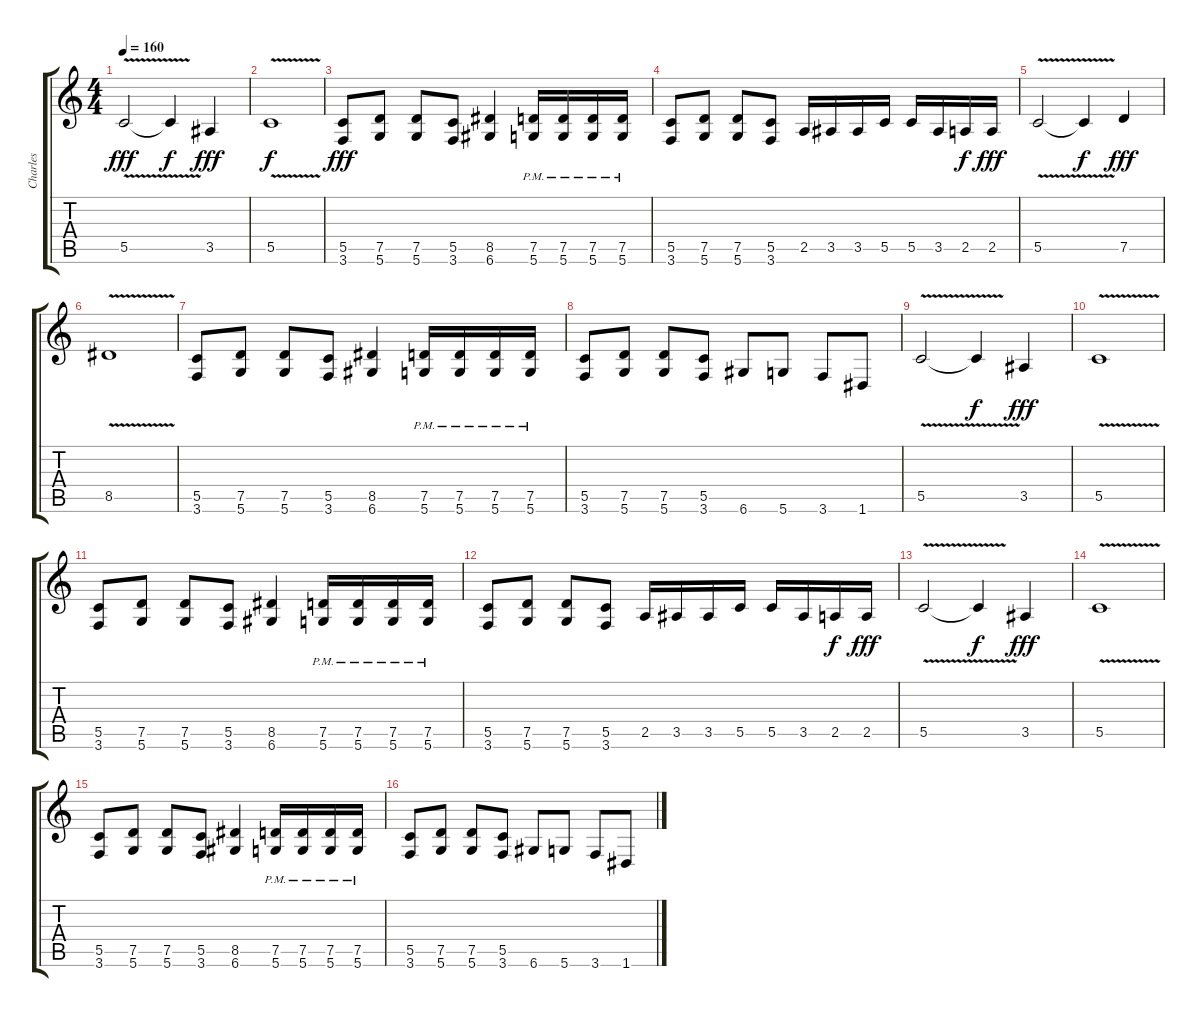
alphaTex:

\track ("Charles" "Charles") {instrument distortionguitar}
\staff {score tabs}
\tuning (D4 A3 F3 C3 G2 D2) {hide}
\ts (4 4)
\tempo 160
\clef g2
\ks c
5.5{v}.2{dy fff} 5.5{t}.4{dy f} 3.5.4{dy fff} |
5.5{v}.1{dy f} |
(5.5 3.6).8{dy fff} (7.5 5.6).8 (7.5 5.6).8 (5.5 3.6).8 (8.5 6.6).4 (7.5{pm} 5.6{pm}).16 (7.5{pm} 5.6{pm}).16 (7.5{pm} 5.6{pm}).16 (7.5{pm} 5.6{pm}).16 |
(5.5 3.6).8 (7.5 5.6).8 (7.5 5.6).8 (5.5 3.6).8 2.5.16 3.5.16 3.5.16 5.5.16 5.5.16 3.5.16 2.5.16{dy f} 2.5.16{dy fff} |
5.5{v}.2 5.5{t}.4{dy f} 7.5.4{dy fff} |
8.5{v}.1 |
(5.5 3.6).8 (7.5 5.6).8 (7.5 5.6).8 (5.5 3.6).8 (8.5 6.6).4 (7.5{pm} 5.6{pm}).16 (7.5{pm} 5.6{pm}).16 (7.5{pm} 5.6{pm}).16 (7.5{pm} 5.6{pm}).16 |
(5.5 3.6).8 (7.5 5.6).8 (7.5 5.6).8 (5.5 3.6).8 6.6.8 5.6.8 3.6.8 1.6.8 |
5.5{v}.2 5.5{t}.4{dy f} 3.5.4{dy fff} |
5.5{v}.1 |
(5.5 3.6).8 (7.5 5.6).8 (7.5 5.6).8 (5.5 3.6).8 (8.5 6.6).4 (7.5{pm} 5.6{pm}).16 (7.5{pm} 5.6{pm}).16 (7.5{pm} 5.6{pm}).16 (7.5{pm} 5.6{pm}).16 |
(5.5 3.6).8 (7.5 5.6).8 (7.5 5.6).8 (5.5 3.6).8 2.5.16 3.5.16 3.5.16 5.5.16 5.5.16 3.5.16 2.5.16{dy f} 2.5.16{dy fff} |
5.5{v}.2 5.5{t}.4{dy f} 3.5.4{dy fff} |
5.5{v}.1 |
(5.5 3.6).8 (7.5 5.6).8 (7.5 5.6).8 (5.5 3.6).8 (8.5 6.6).4 (7.5{pm} 5.6{pm}).16 (7.5{pm} 5.6{pm}).16 (7.5{pm} 5.6{pm}).16 (7.5{pm} 5.6{pm}).16 |
(5.5 3.6).8 (7.5 5.6).8 (7.5 5.6).8 (5.5 3.6).8 6.6.8 5.6.8 3.6.8 1.6.8
